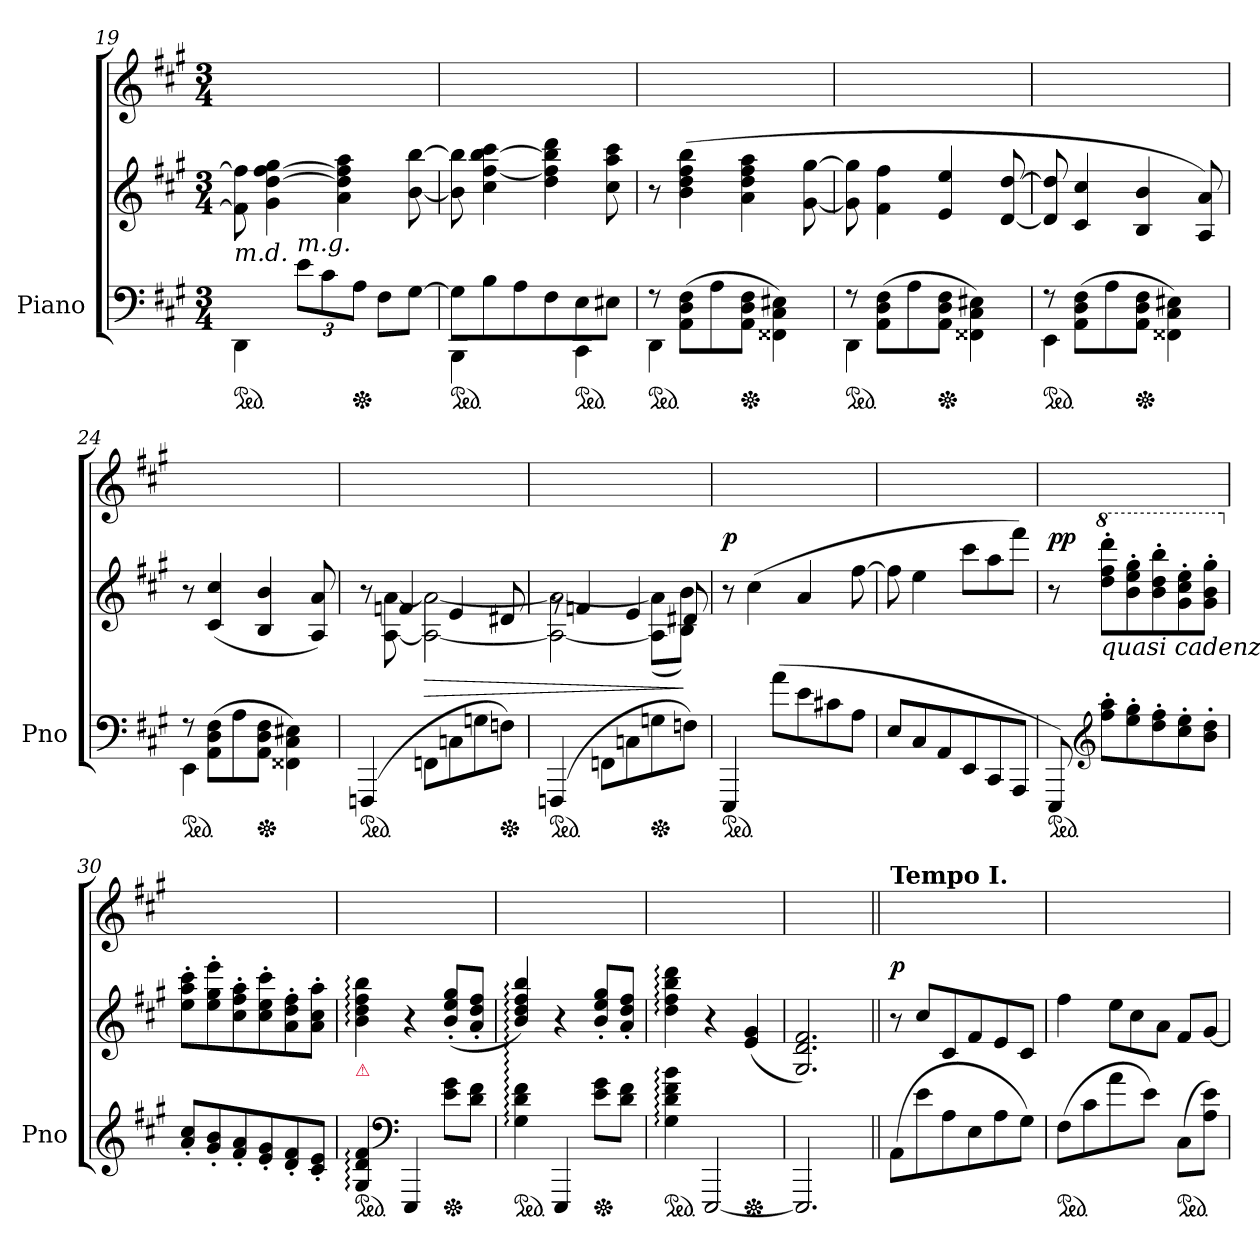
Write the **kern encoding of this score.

**kern	**kern	**kern	**dynam
*part1	*part1	*part1	*part1
*staff3	*staff2	*staff1	*staff1/2/3
*I"Piano	*	*	*
*I'Pno	*	*	*
*clefF4	*clefG2	*clefG2	*
*k[f#c#g#]	*k[f#c#g#]	*k[f#c#g#]	*
*A:	*A:	*A:	*
*M3/4	*M3/4	*M3/4	*
=19	=19	=19	=19
*	*^	*	*
!	!LO:TX:b:i:t=m.d.	!	!	!
*ped	*	*	*	*
4DD\	8f#]\ 8ff#]\	4f#\	2.ryy	.
.	4g#\ [4dd\ [4ff#\ 4gg#\	.	.	.
!LO:TX:a:i:t=m.g.	!	!	!	!
12e\L	.	2ryy	.	.
12c#\	.	.	.	.
.	4a\ 4dd]\ 4ff#]\ 4aa\	.	.	.
*Xped	*	*	*	*
12A\J	.	.	.	.
8F#\L	.	.	.	.
[8G#\J	[8b\ [8bb\	.	.	.
*	*v	*v	*	*
=20	=20	=20	=20
*^	*	*	*
*ped	*	*	*	*
8G#\L]	4BBB\	8b]\ 8bb]\	2.ryy	.
8B\	.	4cc#\ [4ff#\ [4bb\ 4ccc#\	.	.
8A\	4ryy	.	.	.
8F#\	.	4dd\ 4ff#]\ 4bb]\ 4ddd\	.	.
!LO:TX:a:color=crimson:t=⚠	!	!	!	!
*ped	*	*	*	*
8E\	4CC#\	.	.	.
8E#X\J	.	8cc#\ 8aa\ 8ccc#\	.	.
=21	=21	=21	=21	=21
*ped	*	*	*	*
8r	4DD\	8r	2.ryy	.
(8AA\ 8D\ 8F#\L	.	(4b\ 4dd\ 4ff#\ 4bb\	.	.
8A\	2ryy	.	.	.
*Xped	*	*	*	*
8AA\ 8D\ 8F#\J	.	4a\ 4dd\ 4ff#\ 4aa\	.	.
4FF##X\ 4C#\ 4E#X\)	.	.	.	.
.	.	[8g#\ [8gg#\	.	.
=22	=22	=22	=22	=22
*ped	*	*	*	*
8r	4DD\	8g#]\ 8gg#]\	2.ryy	.
(8AA\ 8D\ 8F#\L	.	4f#\ 4ff#\	.	.
8A\	2ryy	.	.	.
*Xped	*	*	*	*
8AA\ 8D\ 8F#\J	.	4e/ 4ee/	.	.
4FF##X\ 4C#\ 4E#X\)	.	.	.	.
.	.	[8d/ [8dd/	.	.
=23	=23	=23	=23	=23
*ped	*	*	*	*
8r	4EE\	8d]/ 8dd]/	2.ryy	.
(8AA\ 8D\ 8F#\L	.	4c#/ 4cc#/	.	.
8A\	2ryy	.	.	.
*Xped	*	*	*	*
8AA\ 8D\ 8F#\J	.	4B/ 4b/	.	.
4FF##X\ 4C#\ 4E#X\)	.	.	.	.
.	.	8A/ 8a/)	.	.
=24	=24	=24	=24	=24
*ped	*	*	*	*
8r	4EE\	8r	2.ryy	.
(8AA\ 8D\ 8F#\L	.	(4c#/ 4cc#/	.	.
8A\	2ryy	.	.	.
*Xped	*	*	*	*
8AA\ 8D\ 8F#\J	.	4B/ 4b/	.	.
4FF##X\ 4C#\ 4E#X\)	.	.	.	.
.	.	8A/ 8a/)	.	.
*v	*v	*	*	*
=25	=25	=25	=25
*	*^	*	*
*ped	*	*	*	*
(4FFFn/	8r	8ryy	2.ryy	.
.	4fn/	[8A\ [>8a\	.	.
!	!	!	!	!LO:HP:c=2
8FFn\L	.	2A_\ 2a_>\	.	>
8Cn\	4e/	.	.	.
8Gn\	.	.	.	.
*Xped	*	*	*	*
8Fn\J)	8d#X/	.	.	.
=26	=26	=26	=26	=26
*ped	*	*	*	*
(4FFFn/	8rg	2A_\ 2a_\	2.ryy	.
.	4fn/	.	.	.
8FFn\L	.	.	.	.
8Cn\	4e/	.	.	.
*Xped	*	*	*	*
8Gn\	.	(>8A]\ 8a]\L	.	.
8Fn\J)	8d#X/	8B\ 8b\J)	.	]
=27	=27	=27	=27	=27
!	!	!	!	!LO:DY:c=2
*	*v	*v	*	*
*ped	*	*	*
4EEE/	8r	2.ryy	p
.	(4cc#\	.	.
(8a\L	.	.	.
8e\	4a/	.	.
8c#X\	.	.	.
8A\J	[8ff#\	.	.
=28	=28	=28	=28
8E/L	8ff#\]	2.ryy	.
8C#/	4ee\	.	.
8AA/	.	.	.
8EE/	8ccc#\L	.	.
8CC#/	8aa\	.	.
8AAA/J	8fff#\J)	.	.
=29	=29	=29	=29
!	!	!	!LO:DY:c=2
*ped	*	*	*
8EEE/)	8r	2.ryy	pp
*clefG2	*	*	*
*	*8va	*	*
!	!LO:TX:b:i:t=quasi cadenza	!	!
8ff#'\ 8aa'\L	8ddd'\ 8fff#'\ 8dddd'\L	.	.
8ee'\ 8gg#'\	8bb'\ 8eee'\ 8ggg#'\	.	.
8dd'\ 8ff#'\	8bb'\ 8ddd'\ 8bbb'\	.	.
8cc#'\ 8ee'\	8gg#'\ 8ccc#'\ 8eee'\	.	.
8b'\ 8dd'\J	8gg#'\ 8bb'\ 8ggg#'\J	.	.
=30	=30	=30	=30
*	*X8va	*	*
8a'/ 8cc#'/L	8ee'\ 8aa'\ 8ccc#'\L	2.ryy	.
8g#'/ 8b'/	8ee'\ 8gg#'\ 8eee'\	.	.
8f#'/ 8a'/	8cc#'\ 8ff#'\ 8aa'\	.	.
8e'/ 8g#'/	8cc#'\ 8ee'\ 8ccc#'\	.	.
8d'/ 8f#'/	8a'\ 8dd'\ 8ff#'\	.	.
8c#'/ 8e'/J	8a'\ 8cc#'\ 8aa'\J	.	.
=31	=31	=31	=31
!	!LO:TX:b:i:color=crimson:t=⚠	!	!
*ped	*	*	*
4G#:/ 4d:/ 4f#:/	4b:\ 4dd:\ 4ff#:\ 4bb:\	2.ryy	.
*clefF4	*	*	*
4EEE/	4r	.	.
*Xped	*	*	*
8e\ 8g#\L	(8b'/ 8ee'/ 8gg#'/L	.	.
8d\ 8f#\J	8a'/ 8dd'/ 8ff#'/J	.	.
=32	=32	=32	=32
*ped	*	*	*
4G#::\ 4d::\ 4f#::\	4b::/ 4dd::/ 4ff#::/ 4bb::/)	2.ryy	.
4EEE/	4r	.	.
*Xped	*	*	*
8e\ 8g#\L	8b'/ 8ee'/ 8gg#'/L	.	.
8d\ 8f#\J	8a'/ 8dd'/ 8ff#'/J	.	.
=33	=33	=33	=33
*ped	*	*	*
4G#:\ 4d:\ 4f#:\ 4b:\	4dd:\ 4ff#:\ 4bb:\ 4ddd:\	2.ryy	.
[2EEE/	4r	.	.
*Xped	*	*	*
.	(>4e/ 4g#/	.	.
=34	=34	=34	=34
2.EEE/]	2.G#/ 2.d/ 2.f#/)	2.ryy	.
=35||	=35||	=35||	=35||
!	!	!LO:TX:a:B:t=Tempo I.	!
!	!	!	!LO:DY:c=2
(8AA\L	8r	2.ryy	p
8e\	8cc#/L	.	.
8A\	8c#/	.	.
8E\	8f#/	.	.
8A\	8e/	.	.
8G#\J)	8c#/J	.	.
=36	=36	=36	=36
*ped	*	*	*
(8F#\L	4ff#\	2.ryy	.
8c#\	.	.	.
*	*Xtuplet	*	*
8a\	12ee\L	.	.
.	12cc#\	.	.
8e\J)	.	.	.
.	12a\J	.	.
*ped	*	*	*
(8C#\L	8f#/L	.	.
8A\ 8e\J)	[8g#/J	.	.
=	=	=	=
*-	*-	*-	*-
